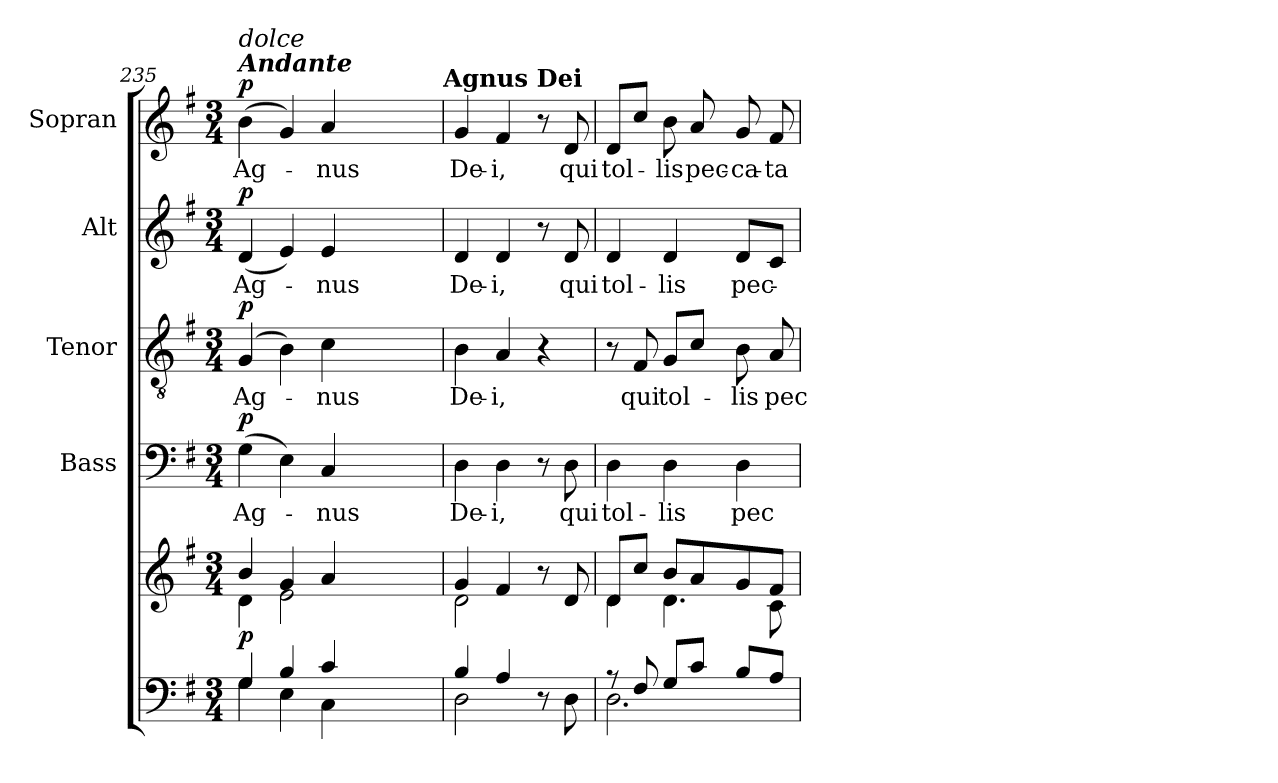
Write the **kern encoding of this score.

**kern	**kern	**dynam	**kern	**text	**dynam	**kern	**text	**dynam	**kern	**text	**dynam	**kern	**text	**dynam
*part5	*part5	*part5	*part4	*part4	*part4	*part3	*part3	*part3	*part2	*part2	*part2	*part1	*part1	*part1
*staff6	*staff5	*staff5/6	*staff4	*staff4	*staff4	*staff3	*staff3	*staff3	*staff2	*staff2	*staff2	*staff1	*staff1	*staff1
*	*	*	*I"Bass	*	*	*I"Tenor	*	*	*I"Alt	*	*	*I"Sopran	*	*
*	*	*	*I'B	*	*	*I'T	*	*	*I'A	*	*	*I'S	*	*
*clefF4	*clefG2	*	*clefF4	*	*	*clefGv2	*	*	*clefG2	*	*	*clefG2	*	*
*k[f#]	*k[f#]	*	*k[f#]	*	*	*k[f#]	*	*	*k[f#]	*	*	*k[f#]	*	*
*G:	*G:	*	*G:	*	*	*G:	*	*	*G:	*	*	*G:	*	*
*M3/4	*M3/4	*	*M3/4	*	*	*M3/4	*	*	*M3/4	*	*	*M3/4	*	*
=235	=235	=235	=235	=235	=235	=235	=235	=235	=235	=235	=235	=235	=235	=235
*^	*^	*	*	*	*	*	*	*	*	*	*	*	*	*
!	!	!	!	!	!	!	!	!	!	!	!	!	!	!LO:TX:a:Bi:t=Andante	!	!
!	!	!	!	!	!	!	!	!	!	!	!	!	!	!LO:TX:a:i:t=dolce	!	!
!	!	!	!	!LO:DY:b	!	!LO:LY:b	!LO:DY:a	!	!LO:LY:b	!LO:DY:a	!	!LO:LY:b	!LO:DY:a	!	!LO:LY:b	!LO:DY:a
4G/	4G\	4b/	4d\	p	(>4G\	Ag-	p	(4G/	Ag-	p	(<4d/	Ag-	p	(>4b\	Ag-	p
4B/	4E\	4g/	2e\	.	4E\)	.	.	4B\)	.	.	4e/)	.	.	4g/)	.	.
!	!	!	!	!	!	!LO:LY:b	!	!	!LO:LY:b	!	!	!LO:LY:b	!	!	!LO:LY:b	!
4c/	4C\	4a/	.	.	4C/	-nus	.	4c\	-nus	.	4e/	-nus	.	4a/	-nus	.
2.ryy	2.ryy	2.ryy	2.ryy	.	2.ryy	.	.	2.ryy	.	.	2.ryy	.	.	2.ryy	.	.
!	!	!	!	!	!	!	!	!	!	!	!	!	!	!LO:TX:a:B:t=Agnus Dei	!	!
=236	=236	=236	=236	=236	=236	=236	=236	=236	=236	=236	=236	=236	=236	=236	=236	=236
!	!	!	!	!	!	!LO:LY:b	!	!	!LO:LY:b	!	!	!LO:LY:b	!	!	!LO:LY:b	!
4B/	2D\	4g/	2d\	.	4D\	De-	.	4B\	De-	.	4d/	De-	.	4g/	De-	.
!	!	!	!	!	!	!LO:LY:b	!	!	!LO:LY:b	!	!	!LO:LY:b	!	!	!LO:LY:b	!
4A/	.	4f#/	.	.	4D\	-i,	.	4A/	-i,	.	4d/	-i,	.	4f#/	-i,	.
4ryy	8r	8r	4ryy	.	8r	.	.	4r	.	.	8r	.	.	8r	.	.
!	!	!	!	!	!	!LO:LY:b	!	!	!	!	!	!LO:LY:b	!	!	!LO:LY:b	!
.	8D\	8d/	.	.	8D\	qui	.	.	.	.	8d/	qui	.	8d/	qui	.
=237	=237	=237	=237	=237	=237	=237	=237	=237	=237	=237	=237	=237	=237	=237	=237	=237
!	!	!	!	!	!	!LO:LY:b	!	!	!	!	!	!LO:LY:b	!	!	!LO:LY:b	!
8rA	2.D\	8d/L	4d\	.	4D\	tol-	.	8r	.	.	4d/	tol-	.	8d/L	tol-	.
!	!	!	!	!	!	!	!	!	!LO:LY:b	!	!	!	!	!	!	!
8F#/	.	8cc/J	.	.	.	.	.	8F#/	qui	.	.	.	.	8cc/J	.	.
!	!	!	!	!	!	!LO:LY:b	!	!	!LO:LY:b	!	!	!LO:LY:b	!	!	!LO:LY:b	!
8G/L	.	8b/L	4.d\	.	4D\	-lis	.	8G/L	tol-	.	4d/	-lis	.	8b\	-lis	.
!	!	!	!	!	!	!	!	!	!	!	!	!	!	!	!LO:LY:b	!
8c/J	.	8a/	.	.	.	.	.	8c/J	.	.	.	.	.	8a/	pec-	.
!	!	!	!	!	!	!LO:LY:b	!	!	!LO:LY:b	!	!	!LO:LY:b	!	!	!LO:LY:b	!
8B/L	.	8g/	.	.	4D\	pec-	.	8B\	-lis	.	8d/L	pec-	.	8g/	-ca-	.
!	!	!	!	!	!	!	!	!	!LO:LY:b	!	!	!	!	!	!LO:LY:b	!
8A/J	.	8f#/J	8c\	.	.	.	.	8A/	pec-	.	8c/J	.	.	8f#/	-ta	.
*v	*v	*	*	*	*	*	*	*	*	*	*	*	*	*	*	*
*	*v	*v	*	*	*	*	*	*	*	*	*	*	*	*	*
=	=	=	=	=	=	=	=	=	=	=	=	=	=	=
*-	*-	*-	*-	*-	*-	*-	*-	*-	*-	*-	*-	*-	*-	*-
